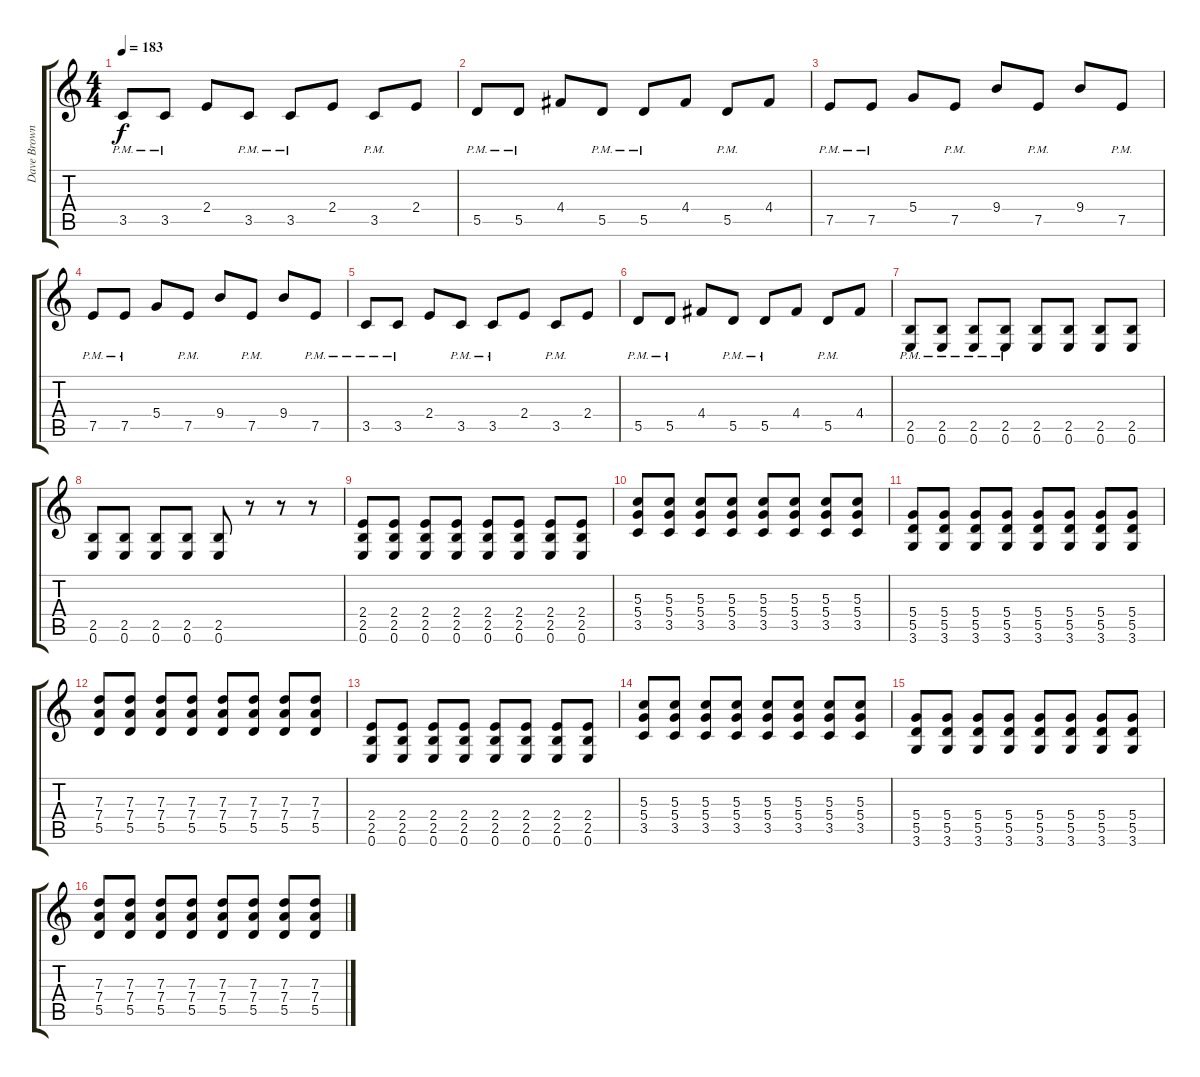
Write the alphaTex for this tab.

\track ("Dave Brownsound" "Dave Brown") {instrument distortionguitar}
\staff {score tabs}
\tuning (E4 B3 G3 D3 A2 E2) {hide}
\ts (4 4)
\tempo 183
\clef g2
\ks c
3.5{pm}.8{dy f} 3.5{pm}.8 2.4.8 3.5{pm}.8 3.5{pm}.8 2.4.8 3.5{pm}.8 2.4.8 |
5.5{pm}.8 5.5{pm}.8 4.4.8 5.5{pm}.8 5.5{pm}.8 4.4.8 5.5{pm}.8 4.4.8 |
7.5{pm}.8 7.5{pm}.8 5.4.8 7.5{pm}.8 9.4.8 7.5{pm}.8 9.4.8 7.5{pm}.8 |
7.5{pm}.8 7.5{pm}.8 5.4.8 7.5{pm}.8 9.4.8 7.5{pm}.8 9.4.8 7.5{pm}.8 |
3.5{pm}.8 3.5{pm}.8 2.4.8 3.5{pm}.8 3.5{pm}.8 2.4.8 3.5{pm}.8 2.4.8 |
5.5{pm}.8 5.5{pm}.8 4.4.8 5.5{pm}.8 5.5{pm}.8 4.4.8 5.5{pm}.8 4.4.8 |
(2.5{pm} 0.6).8 (2.5{pm} 0.6).8 (2.5{pm} 0.6).8 (2.5{pm} 0.6).8 (2.5 0.6).8 (2.5 0.6).8 (2.5 0.6).8 (2.5 0.6).8 |
(2.5 0.6).8 (2.5 0.6).8 (2.5 0.6).8 (2.5 0.6).8 (2.5 0.6).8 r.8 r.8 r.8 |
(2.4 2.5 0.6).8 (2.4 2.5 0.6).8 (2.4 2.5 0.6).8 (2.4 2.5 0.6).8 (2.4 2.5 0.6).8 (2.4 2.5 0.6).8 (2.4 2.5 0.6).8 (2.4 2.5 0.6).8 |
(5.3 5.4 3.5).8 (5.3 5.4 3.5).8 (5.3 5.4 3.5).8 (5.3 5.4 3.5).8 (5.3 5.4 3.5).8 (5.3 5.4 3.5).8 (5.3 5.4 3.5).8 (5.3 5.4 3.5).8 |
(5.4 5.5 3.6).8 (5.4 5.5 3.6).8 (5.4 5.5 3.6).8 (5.4 5.5 3.6).8 (5.4 5.5 3.6).8 (5.4 5.5 3.6).8 (5.4 5.5 3.6).8 (5.4 5.5 3.6).8 |
(7.3 7.4 5.5).8 (7.3 7.4 5.5).8 (7.3 7.4 5.5).8 (7.3 7.4 5.5).8 (7.3 7.4 5.5).8 (7.3 7.4 5.5).8 (7.3 7.4 5.5).8 (7.3 7.4 5.5).8 |
(2.4 2.5 0.6).8 (2.4 2.5 0.6).8 (2.4 2.5 0.6).8 (2.4 2.5 0.6).8 (2.4 2.5 0.6).8 (2.4 2.5 0.6).8 (2.4 2.5 0.6).8 (2.4 2.5 0.6).8 |
(5.3 5.4 3.5).8 (5.3 5.4 3.5).8 (5.3 5.4 3.5).8 (5.3 5.4 3.5).8 (5.3 5.4 3.5).8 (5.3 5.4 3.5).8 (5.3 5.4 3.5).8 (5.3 5.4 3.5).8 |
(5.4 5.5 3.6).8 (5.4 5.5 3.6).8 (5.4 5.5 3.6).8 (5.4 5.5 3.6).8 (5.4 5.5 3.6).8 (5.4 5.5 3.6).8 (5.4 5.5 3.6).8 (5.4 5.5 3.6).8 |
(7.3 7.4 5.5).8 (7.3 7.4 5.5).8 (7.3 7.4 5.5).8 (7.3 7.4 5.5).8 (7.3 7.4 5.5).8 (7.3 7.4 5.5).8 (7.3 7.4 5.5).8 (7.3 7.4 5.5).8
